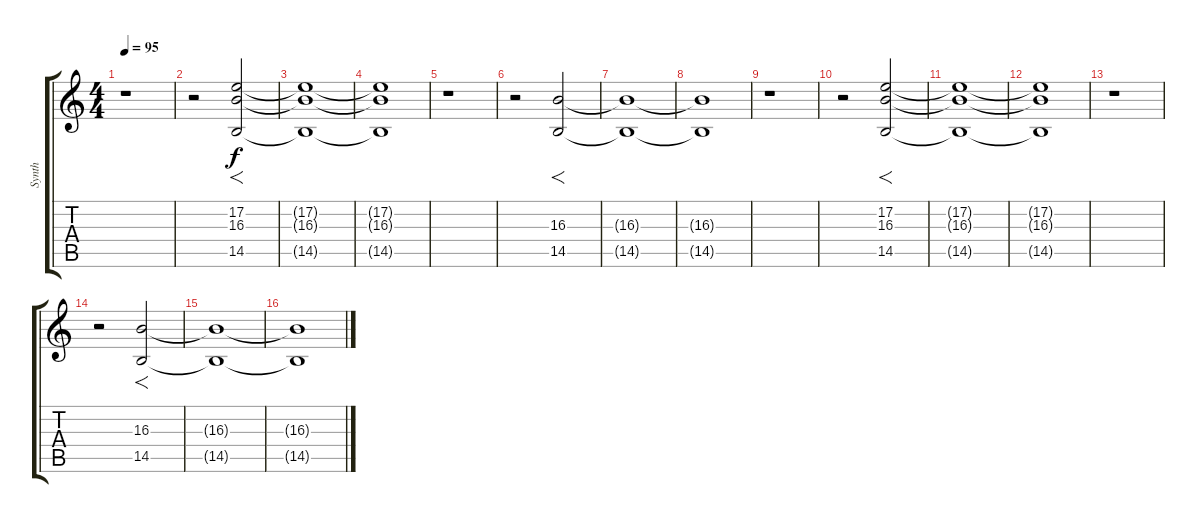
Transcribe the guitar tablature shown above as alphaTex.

\track ("Synth" "Synth") {instrument synthstrings1}
\staff {score tabs}
\tuning (E4 B3 G3 D3 A2 E2) {hide}
\ts (4 4)
\tempo 95
\clef g2
\ks c
r.1{dy f} |
r.2 (17.2 16.3 14.5).2{f volume 13} |
(17.2{t} 16.3{t} 14.5{t}).1{volume 0} |
(17.2{t} 16.3{t} 14.5{t}).1 |
r.1 |
r.2 (16.3 14.5).2{f volume 13} |
(16.3{t} 14.5{t}).1{volume 0} |
(16.3{t} 14.5{t}).1 |
r.1 |
r.2 (17.2 16.3 14.5).2{f volume 13} |
(17.2{t} 16.3{t} 14.5{t}).1{volume 0} |
(17.2{t} 16.3{t} 14.5{t}).1 |
r.1 |
r.2 (16.3 14.5).2{f volume 13} |
(16.3{t} 14.5{t}).1{volume 0} |
(16.3{t} 14.5{t}).1
